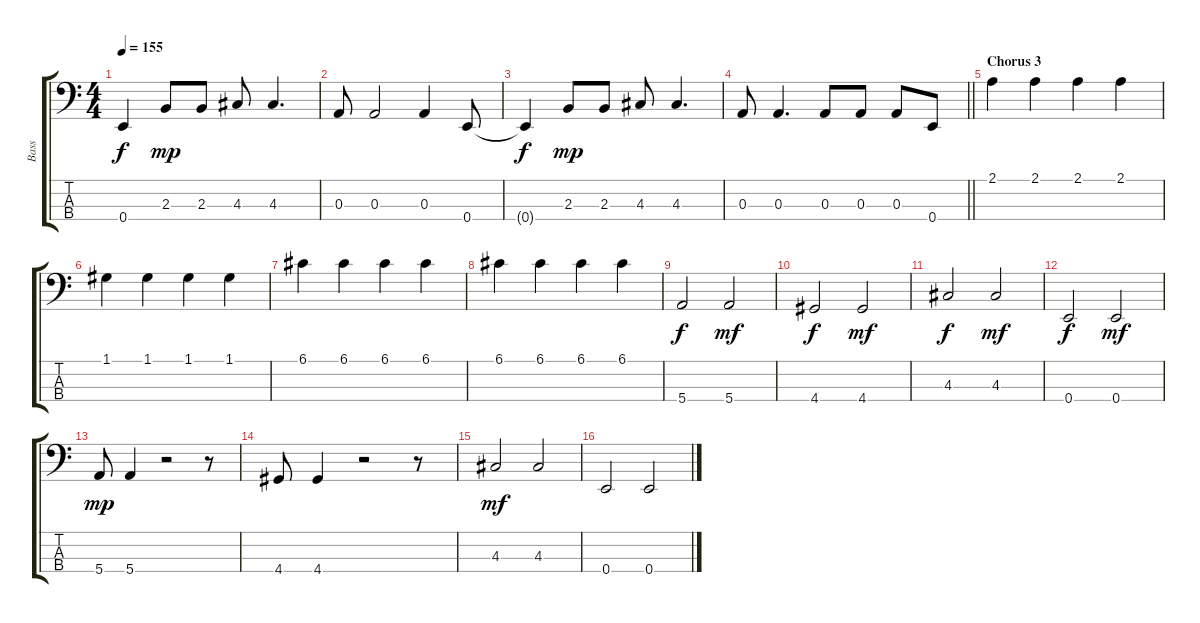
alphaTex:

\track ("Bass" "Bass") {instrument electricbassfinger}
\staff {score tabs}
\tuning (G2 D2 A1 E1) {hide}
\ts (4 4)
\tempo 155
\clef f4
\ks c
0.4{t}.4{dy f} 2.3.8{dy mp} 2.3.8 4.3.8 4.3.4{d} |
0.3.8 0.3.2 0.3.4 0.4.8 |
0.4{t}.4{dy f} 2.3.8{dy mp} 2.3.8 4.3.8 4.3.4{d} |
\barLineRight lightlight
0.3.8 0.3.4{d} 0.3.8 0.3.8 0.3.8 0.4.8 |
\section ("" "Chorus 3")
2.1.4 2.1.4 2.1.4 2.1.4 |
1.1.4 1.1.4 1.1.4 1.1.4 |
6.1.4 6.1.4 6.1.4 6.1.4 |
6.1.4 6.1.4 6.1.4 6.1.4 |
5.4.2{dy f} 5.4.2{dy mf} |
4.4.2{dy f} 4.4.2{dy mf} |
4.3.2{dy f} 4.3.2{dy mf} |
0.4.2{dy f} 0.4.2{dy mf} |
5.4.8{dy mp} 5.4.4 r.2 r.8 |
4.4.8 4.4.4 r.2 r.8 |
4.3.2{dy mf} 4.3.2 |
0.4.2 0.4.2
